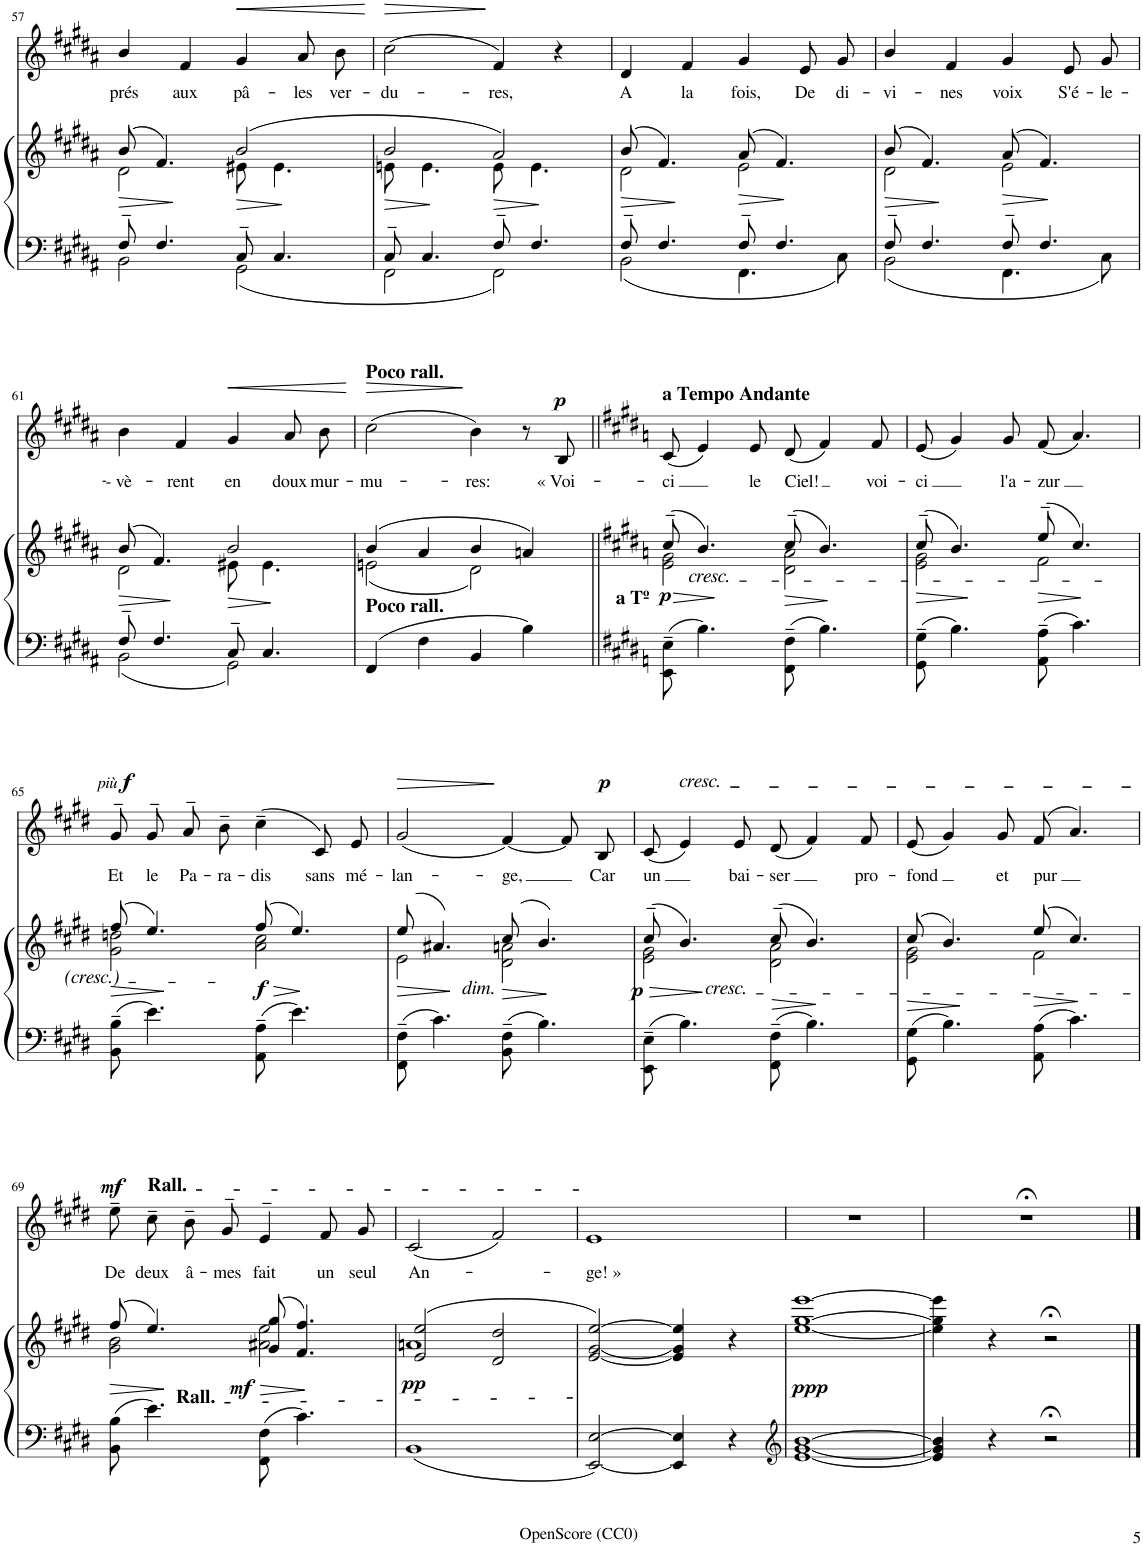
**kern	**kern	**dynam	**kern	**text	**dynam
*part2	*part2	*part2	*part1	*part1	*part1
*staff3	*staff2	*staff2/3	*staff1	*staff1	*staff1
*I"Piano	*	*	*I"Chant Voice	*	*
*I'Pno	*	*	*	*	*
!!LO:PB:g=z
*clefF4	*clefG2	*	*clefG2	*	*
*k[f#c#g#d#a#]	*k[f#c#g#d#a#]	*	*k[f#c#g#d#a#]	*	*
*M4/4	*M4/4	*	*M4/4	*	*
*met(c)	*met(c)	*	*met(c)	*	*
=57	=57	=57	=57	=57	=57
*^	*	*	*	*	*
!	!	!	!LO:HP:b	!	!LO:LY:b	!
*	*	*^	*	*	*	*
8F#~/	2BB\	(8b/	2d#\	>	4b/	prés	.
4.F#/	.	4.f#/)	.	]	.	.	.
!	!	!	!	!	!	!LO:LY:b	!
.	.	.	.	.	4f#/	aux	.
!	!	!	!	!LO:HP:b	!	!LO:LY:b	!LO:HP:b
8C#~/	2GG#\	(2b/	8e#X\	>	4g#/	pâ-	<
4.C#/	.	.	4.e#\	]	.	.	.
!	!	!	!	!	!	!LO:LY:b	!
.	.	.	.	.	8a#/L	-les	.
!	!	!	!	!	!	!LO:LY:b	!
.	.	.	.	.	8b/J	ver-	.
*v	*v	*	*	*	*	*	*
*	*v	*v	*	*	*	*
.	.	.	.	.	[
=58	=58	=58	=58	=58	=58
*^	*	*	*	*	*
!	!	!	!LO:HP:b	!	!LO:LY:b	!LO:HP:b
*	*	*^	*	*	*	*
8C#~/	2FF#\	2b/	8en\	>	(2cc#\	-du-	>
4.C#/	.	.	4.e\	]	.	.	.
!	!	!	!	!LO:HP:b	!	!LO:LY:b	!
8F#~/	2FF#\	2a#/)	8e\	>	4f#/)	-res,	]
4.F#/	.	.	4.e\	]	.	.	.
.	.	.	.	.	4r	.	.
=59	=59	=59	=59	=59	=59	=59	=59
!	!	!	!	!LO:HP:b	!	!LO:LY:b	!
8F#~/	2BB\	(8b/	2d#\	>	4d#/	A	.
4.F#/	.	4.f#/)	.	]	.	.	.
!	!	!	!	!	!	!LO:LY:b	!
.	.	.	.	.	4f#/	la	.
!	!	!	!	!LO:HP:b	!	!LO:LY:b	!
8F#~/	4.FF#\	(8a#/	2e\	>	4g#/	fois,	.
4.F#/	.	4.f#/)	.	]	.	.	.
!	!	!	!	!	!	!LO:LY:b	!
.	.	.	.	.	8e/L	De	.
!	!	!	!	!	!	!LO:LY:b	!
.	8C#\	.	.	.	8g#/J	di-	.
=60	=60	=60	=60	=60	=60	=60	=60
!	!	!	!	!LO:HP:b	!	!LO:LY:b	!
8F#~/	2BB\	(8b/	2d#\	>	4b/	-vi-	.
4.F#/	.	4.f#/)	.	]	.	.	.
!	!	!	!	!	!	!LO:LY:b	!
.	.	.	.	.	4f#/	-nes	.
!	!	!	!	!LO:HP:b	!	!LO:LY:b	!
8F#~/	4.FF#\	(8a#/	2e\	>	4g#/	voix	.
4.F#/	.	4.f#/)	.	]	.	.	.
!	!	!	!	!	!	!LO:LY:b	!
.	.	.	.	.	8e/L	S'é-	.
!	!	!	!	!	!	!LO:LY:b	!
.	8C#\	.	.	.	8g#/J	-le-	.
!!LO:LB:g=z
=61	=61	=61	=61	=61	=61	=61	=61
!	!	!	!	!LO:HP:b	!	!LO:LY:b	!
8F#~/	2BB\	(8b/	2d#\	>	4b\	-- vè-	.
4.F#/	.	4.f#/)	.	]	.	.	.
!	!	!	!	!	!	!LO:LY:b	!
.	.	.	.	.	4f#/	-rent	.
!	!	!	!	!LO:HP:b	!	!LO:LY:b	!LO:HP:b
8C#~/	2GG#\	2b/	8e#X\	>	4g#/	en	<
4.C#/	.	.	4.e#\	]	.	.	.
!	!	!	!	!	!	!LO:LY:b	!
.	.	.	.	.	8a#/L	doux	.
!	!	!	!	!	!	!LO:LY:b	!
.	.	.	.	.	8b/J	mur-	.
*v	*v	*	*	*	*	*	*
*	*v	*v	*	*	*	*
.	.	.	.	.	[
=62	=62	=62	=62	=62	=62
*	*^	*	*	*	*
!	!	!	!	!LO:TX:a:B:t=Poco rall.	!	!
!	!LO:TX:b:B:t=Poco rall.	!	!	!	!	!
!	!	!	!	!	!LO:LY:b	!LO:HP:b
4FF#/	(4b/	(2en\	.	(2cc#\	-mu-	>
4F#\	4a#/	.	.	.	.	.
!	!	!	!	!	!LO:LY:b	!
4BB/	4b/	2d#\)	.	4b\)	-res:	]
4B\	4an/)	.	.	8r	.	.
!	!	!	!	!	!LO:LY:b	!LO:DY:a
.	.	.	.	8B/	« Voi-	p
=63||	=63||	=63||	=63||	=63||	=63||	=63||
*k[f#c#g#d#]	*k[f#c#g#d#]	*	*	*k[f#c#g#d#]	*	*
!	!	!	!	!LO:TX:a:B:t=a Tempo Andante	!	!
!	!LO:TX:b:B:t=a Tº	!	!	!	!	!
!	!	!	!LO:HP:b	!	!LO:LY:b	!
!	!	!	!LO:DY:n=1:b	!	!	!
8EE\~ 8E\~	(8cc#~/	2e\ 2g#\	> p	(8c#/	-ci	.
!	!LO:TX:b:i:t=cresc.	!	!	!	!	!
4.B\	4.b/)	.	]	4e/)	.	.
!	!	!	!	!	!LO:LY:b	!
.	.	.	.	8e/	le	.
!	!	!	!LO:HP:b	!	!LO:LY:b	!
8FF#\~ 8F#\~	(8cc#~/	2d#\ 2a\	>	(8d#/	Ciel!	.
4.B\	4.b/)	.	]	4f#/)	.	.
!	!	!	!	!	!LO:LY:b	!
.	.	.	.	8f#/	voi-	.
=64	=64	=64	=64	=64	=64	=64
!	!	!	!LO:HP:b	!	!LO:LY:b	!
8GG#\~ 8G#\~	(8cc#~/	2e\ 2g#\	>	(8e/	-ci	.
4.B\	4.b/)	.	]	4g#/)	.	.
!	!	!	!	!	!LO:LY:b	!
.	.	.	.	8g#/	l'a-	.
!	!	!	!LO:HP:b	!	!LO:LY:b	!
8AA\~ 8A\~	(8ee~/	2f#\	>	(8f#/	-zur	.
4.c#\	4.cc#/)	.	]	4.a/)	.	.
!!LO:LB:g=z
=65	=65	=65	=65	=65	=65	=65
!	!	!	!LO:HP:b	!	!LO:LY:b	!LO:DY:a
!	!	!	!	!	!	!LO:DY:n=1:a
8BB\~ 8B\~	(8ff#/	2g#\ 2ddn\	>	8g#~>/L	Et	other-dynamics f
!	!	!	!	!	!LO:LY:b	!
4.e\	4.ee/)	.	]	8g#~>/J	le	.
!	!	!	!	!	!LO:LY:b	!
.	.	.	.	8a~>/L	Pa-	.
!	!	!	!	!	!LO:LY:b	!
.	.	.	.	8b~/J	-ra-	.
!	!	!	!LO:HP:b	!	!LO:LY:b	!
!	!	!	!LO:DY:n=1:b	!	!	!
8AA\~ 8A\~	(8ff#/	2a\ 2cc#\	> f	(4cc#~\	-dis	.
4.e\	4.ee/)	.	]	.	.	.
!	!	!	!	!	!LO:LY:b	!
.	.	.	.	8c#/L)	sans	.
!	!	!	!	!	!LO:LY:b	!
.	.	.	.	8e/J	mé-	.
=66	=66	=66	=66	=66	=66	=66
!	!	!	!LO:HP:b	!	!LO:LY:b	!LO:HP:b
8FF#\~ 8F#\~	(8ee/	2e\	>	(2g#/	-lan-	>
!	!LO:TX:b:i:t=dim.	!	!	!	!	!
4.c#\	4.a#X/)	.	]	.	.	.
!	!	!	!LO:HP:b	!	!LO:LY:b	!
8BB\~ 8F#\~	(8cc#/	2d#\ 2an\	>	[4f#/)	-ge,	]
4.B\	4.b/)	.	]	.	.	.
.	.	.	.	8f#/L]	.	.
!	!	!	!	!	!LO:LY:b	!LO:DY:a
.	.	.	.	8B/J	Car	p
=67	=67	=67	=67	=67	=67	=67
!	!LO:TX:b:i:t=cresc.	!	!	!	!	!
!	!	!	!LO:HP:b	!	!LO:LY:b	!
!	!	!	!LO:DY:n=1:b	!	!	!
8EE\~ 8E\~	(8cc#~/	2e\ 2g#\	> p	(8c#/	un	.
!	!	!	!	!LO:TX:a:i:t=cresc.	!	!
4.B\	4.b/)	.	]	4e/)	.	.
!	!	!	!	!	!LO:LY:b	!
.	.	.	.	8e/	bai-	.
!	!	!	!LO:HP:b	!	!LO:LY:b	!
8FF#\~ 8F#\~	(8cc#~/	2d#\ 2a\	>	(8d#/	-ser	.
4.B\	4.b/)	.	]	4f#/)	.	.
!	!	!	!	!	!LO:LY:b	!
.	.	.	.	8f#/	pro-	.
=68	=68	=68	=68	=68	=68	=68
!	!	!	!LO:HP:b	!	!LO:LY:b	!
8GG#\ 8G#\	(8cc#/	2e\ 2g#\	>	(8e/	-fond	.
4.B\	4.b/)	.	]	4g#/)	.	.
!	!	!	!	!	!LO:LY:b	!
.	.	.	.	8g#/	et	.
!	!	!	!LO:HP:b	!	!LO:LY:b	!
8AA\ 8A\	(8ee/	2f#\	>	(>8f#/	pur	.
4.c#\	4.cc#/)	.	]	4.a/)	.	.
!!LO:LB:g=z
=69	=69	=69	=69	=69	=69	=69
!	!	!	!LO:HP:b	!	!LO:LY:b	!LO:DY:a
8BB\ 8B\	(8ff#/	2g#\ 2b\	>	8ee~\L	De	mf
!	!	!	!	!LO:TX:a:t=Rall.	!	!
!	!LO:TX:b:t=Rall.	!	!	!	!	!
!	!	!	!	!	!LO:LY:b	!
4.e\	4.ee/)	.	]	8cc#~\J	deux	.
!	!	!	!	!	!LO:LY:b	!
.	.	.	.	8b~/L	â-	.
!	!	!	!	!	!LO:LY:b	!
.	.	.	.	8g#~>/J	-mes	.
!	!	!	!LO:HP:b	!	!LO:LY:b	!
!	!	!	!LO:DY:n=1:b	!	!	!
8FF#\ 8F#\	(8g#/ 8gg#/	2a#X\ 2ee\	> mf	4e~>/	fait	.
4.c#\	4.f#/ 4.ff#/)	.	]	.	.	.
!	!	!	!	!	!LO:LY:b	!
.	.	.	.	8f#/L	un	.
!	!	!	!	!	!LO:LY:b	!
.	.	.	.	8g#/J	seul	.
=70	=70	=70	=70	=70	=70	=70
!	!	!	!LO:DY:b	!	!LO:LY:b	!
1BB	(2e/ 2ee/	1an	pp	(2c#/	An-	.
.	2d#/ 2dd#/	.	.	2f#/)	.	.
*	*v	*v	*	*	*	*
=71	=71	=71	=71	=71	=71
!	!	!	!	!LO:LY:b	!
[2EE/ [2E/	[2e/ [2g#/ [2ee/)	.	1e	-ge! »	.
4EE/] 4E/]	4e/] 4g#/] 4ee/]	.	.	.	.
4r	4r	.	.	.	.
=72	=72	=72	=72	=72	=72
*clefG2	*	*	*	*	*
!	!	!LO:DY:b	!	!	!
[1e [1g# [1b	[1ee [1gg# [1eee	ppp	1r	.	.
=73	=73	=73	=73	=73	=73
4e/] 4g#/] 4b/]	4ee\] 4gg#\] 4eee\]	.	1r;<	.	.
4r	4r	.	.	.	.
2r;<	2r;<	.	.	.	.
==	==	==	==	==	==
*-	*-	*-	*-	*-	*-
